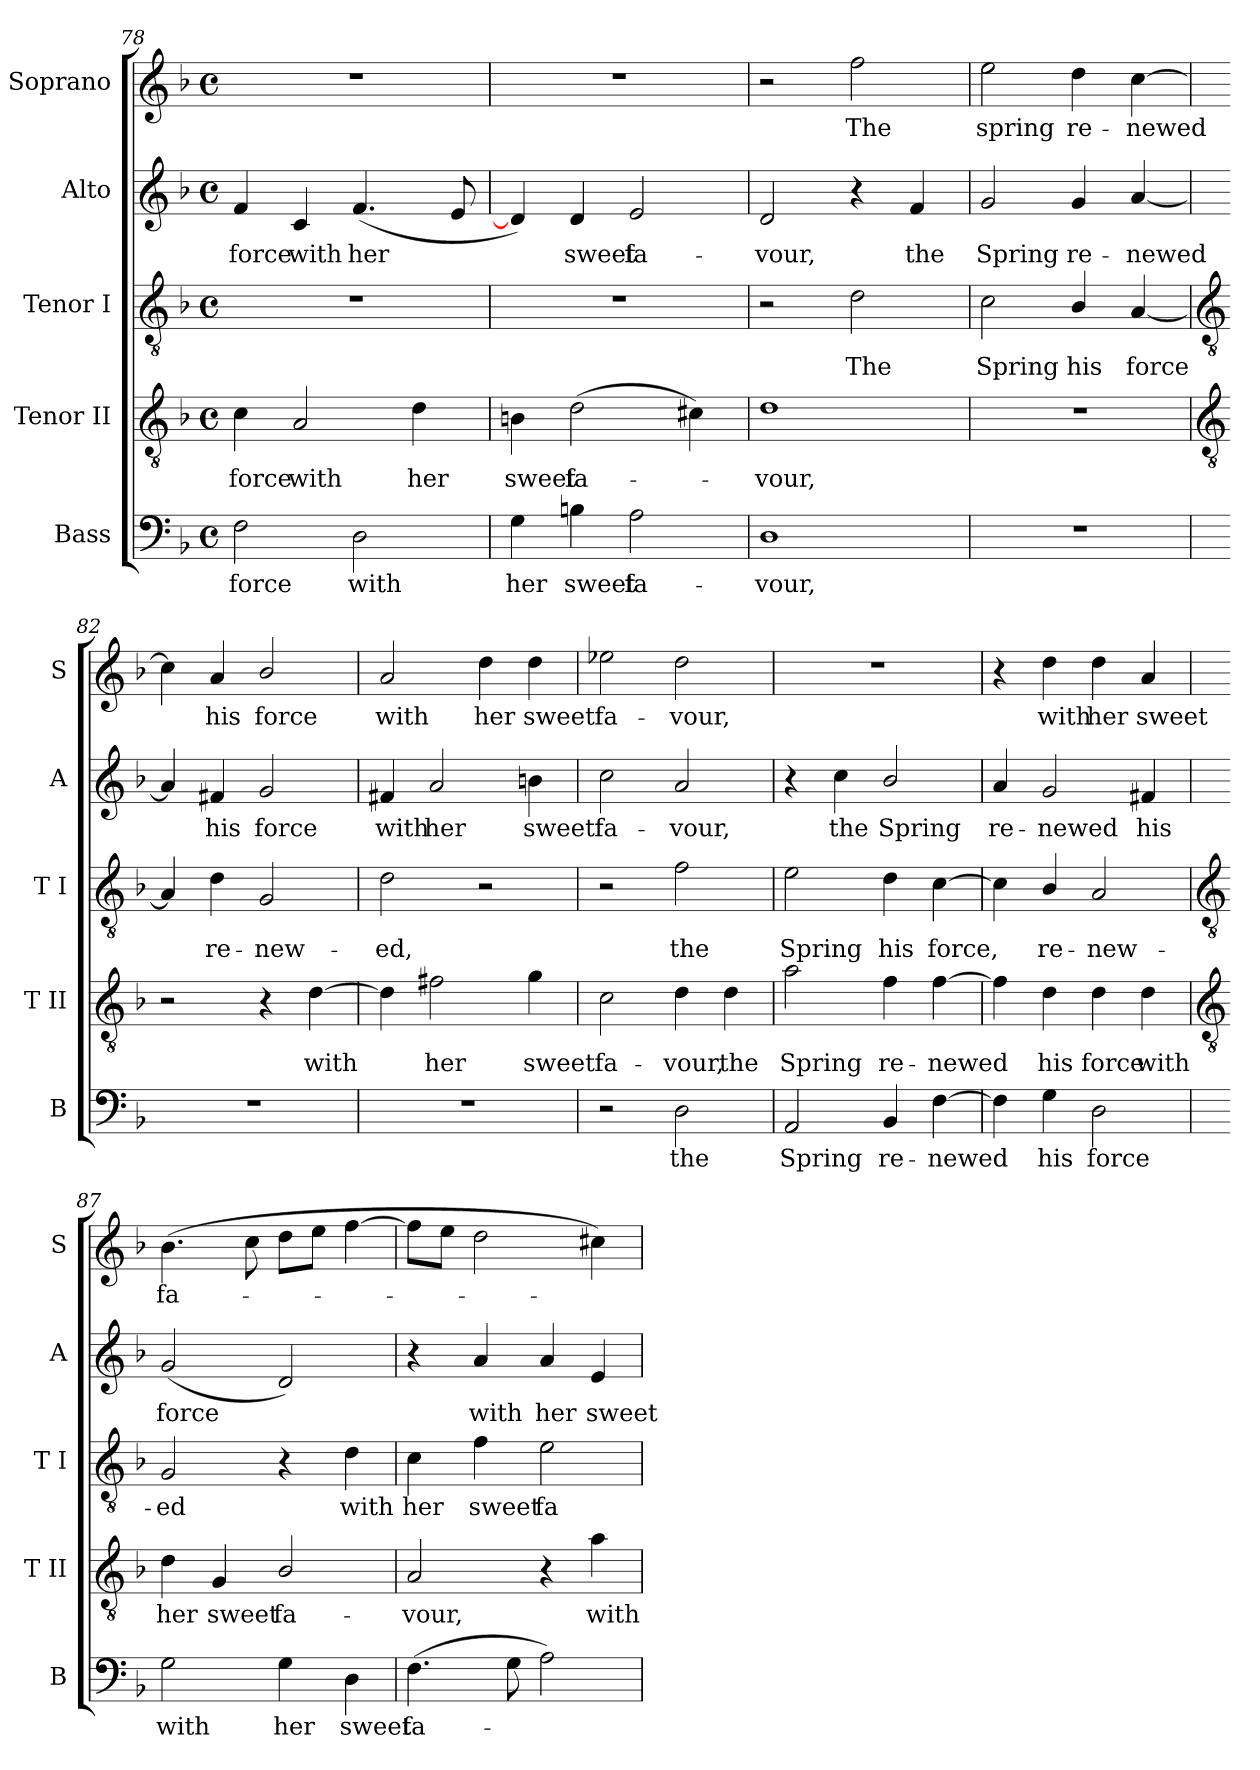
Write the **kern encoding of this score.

**kern	**text	**kern	**text	**kern	**text	**kern	**text	**kern	**text
*part5	*part5	*part4	*part4	*part3	*part3	*part2	*part2	*part1	*part1
*staff5	*staff5	*staff4	*staff4	*staff3	*staff3	*staff2	*staff2	*staff1	*staff1
*I"Bass	*	*I"Tenor II	*	*I"Tenor I	*	*I"Alto	*	*I"Soprano	*
*I'B	*	*I'T II	*	*I'T I	*	*I'A	*	*I'S	*
*clefF4	*	*clefGv2	*	*clefGv2	*	*clefG2	*	*clefG2	*
*k[b-]	*	*k[b-]	*	*k[b-]	*	*k[b-]	*	*k[b-]	*
*F:	*	*F:	*	*F:	*	*F:	*	*F:	*
*M4/4	*	*M4/4	*	*M4/4	*	*M4/4	*	*M4/4	*
*met(c)	*	*met(c)	*	*met(c)	*	*met(c)	*	*met(c)	*
=78	=78	=78	=78	=78	=78	=78	=78	=78	=78
!	!LO:LY:b	!	!LO:LY:b	!	!	!	!LO:LY:b	!	!
2F	force	4c	force	1r	.	4f	force	1r	.
!	!	!	!LO:LY:b	!	!	!	!LO:LY:b	!	!
.	.	2A	with	.	.	4c	with	.	.
!	!LO:LY:b	!	!	!	!	!	!LO:LY:b	!	!
2D	with	.	.	.	.	(<4.f	her	.	.
!	!	!	!LO:LY:b	!	!	!	!	!	!
.	.	4d	her	.	.	.	.	.	.
.	.	.	.	.	.	8e	.	.	.
=79	=79	=79	=79	=79	=79	=79	=79	=79	=79
!	!LO:LY:b	!	!LO:LY:b	!	!	!	!	!	!
4G	her	4Bn	sweet	1r	.	4d])	.	1r	.
!	!LO:LY:b	!	!LO:LY:b	!	!	!	!LO:LY:b	!	!
4Bn	sweet	(>2d	fa-	.	.	4d	sweet	.	.
!	!LO:LY:b	!	!	!	!	!	!LO:LY:b	!	!
2A	fa-	.	.	.	.	2e	fa-	.	.
.	.	4c#X)	.	.	.	.	.	.	.
=80	=80	=80	=80	=80	=80	=80	=80	=80	=80
!	!LO:LY:b	!	!LO:LY:b	!	!	!	!LO:LY:b	!	!
1D	-vour,	1d	vour,	2r	.	2d	-vour,	2r	.
!	!	!	!	!	!LO:LY:b	!	!	!	!LO:LY:b
.	.	.	.	2d	The	4r	.	2ff	The
!	!	!	!	!	!	!	!LO:LY:b	!	!
.	.	.	.	.	.	4f	the	.	.
=81	=81	=81	=81	=81	=81	=81	=81	=81	=81
!	!	!	!	!	!LO:LY:b	!	!LO:LY:b	!	!LO:LY:b
1r	.	1r	.	2c	Spring	2g	Spring	2ee	spring
!	!	!	!	!	!LO:LY:b	!	!LO:LY:b	!	!LO:LY:b
.	.	.	.	4B-/	his	4g	re-	4dd	re-
!	!	!	!	!	!LO:LY:b	!	!LO:LY:b	!	!LO:LY:b
.	.	.	.	[4A	force	[4a	-newed	[4cc	-newed
!!LO:LB:g=z
=82	=82	=82	=82	=82	=82	=82	=82	=82	=82
*	*	*clefGv2	*	*clefGv2	*	*	*	*	*
1r	.	2r	.	4A]	.	4a]	.	4cc]	.
!	!	!	!	!	!LO:LY:b	!	!LO:LY:b	!	!LO:LY:b
.	.	.	.	4d	re-	4f#X	his	4a	his
!	!	!	!	!	!LO:LY:b	!	!LO:LY:b	!	!LO:LY:b
.	.	4r	.	2G	-new-	2g	force	2b-/	force
!	!	!	!LO:LY:b	!	!	!	!	!	!
.	.	[4d	with	.	.	.	.	.	.
=83	=83	=83	=83	=83	=83	=83	=83	=83	=83
!	!	!	!	!	!LO:LY:b	!	!LO:LY:b	!	!LO:LY:b
1r	.	4d]	.	2d	-ed,	4f#X	with	2a	with
!	!	!	!LO:LY:b	!	!	!	!LO:LY:b	!	!
.	.	2f#X	her	.	.	2a	her	.	.
!	!	!	!	!	!	!	!	!	!LO:LY:b
.	.	.	.	2r	.	.	.	4dd	her
!	!	!	!LO:LY:b	!	!	!	!LO:LY:b	!	!LO:LY:b
.	.	4g	sweet	.	.	4bn	sweet	4dd	sweet
=84	=84	=84	=84	=84	=84	=84	=84	=84	=84
!	!	!	!LO:LY:b	!	!	!	!LO:LY:b	!	!LO:LY:b
2r	.	2c	fa-	2r	.	2cc	fa-	2ee-X	fa-
!	!LO:LY:b	!	!LO:LY:b	!	!LO:LY:b	!	!LO:LY:b	!	!LO:LY:b
2D	the	4d	-vour,	2f	the	2a	-vour,	2dd	-vour,
!	!	!	!LO:LY:b	!	!	!	!	!	!
.	.	4d	the	.	.	.	.	.	.
=85	=85	=85	=85	=85	=85	=85	=85	=85	=85
!	!LO:LY:b	!	!LO:LY:b	!	!LO:LY:b	!	!	!	!
2AA	Spring	2a	Spring	2e	Spring	4r	.	1r	.
!	!	!	!	!	!	!	!LO:LY:b	!	!
.	.	.	.	.	.	4cc	the	.	.
!	!LO:LY:b	!	!LO:LY:b	!	!LO:LY:b	!	!LO:LY:b	!	!
4BB-	re-	4f	re-	4d	his	2b-/	Spring	.	.
!	!LO:LY:b	!	!LO:LY:b	!	!LO:LY:b	!	!	!	!
[4F	-newed	[4f	-newed	[4c	force,	.	.	.	.
=86	=86	=86	=86	=86	=86	=86	=86	=86	=86
!	!	!	!	!	!	!	!LO:LY:b	!	!
4F]	.	4f]	.	4c]	.	4a	re-	4r	.
!	!LO:LY:b	!	!LO:LY:b	!	!LO:LY:b	!	!LO:LY:b	!	!LO:LY:b
4G	his	4d	his	4B-/	re-	2g	-newed	4dd	with
!	!LO:LY:b	!	!LO:LY:b	!	!LO:LY:b	!	!	!	!LO:LY:b
2D	force	4d	force	2A	-new-	.	.	4dd	her
!	!	!	!LO:LY:b	!	!	!	!LO:LY:b	!	!LO:LY:b
.	.	4d	with	.	.	4f#X	his	4a	sweet
!!LO:LB:g=z
=87	=87	=87	=87	=87	=87	=87	=87	=87	=87
*	*	*clefGv2	*	*clefGv2	*	*	*	*	*
!	!LO:LY:b	!	!LO:LY:b	!	!LO:LY:b	!	!LO:LY:b	!	!LO:LY:b
2G	with	4d	her	2G	-ed	(<2g	force	(>4.b-	fa-
!	!	!	!LO:LY:b	!	!	!	!	!	!
.	.	4G	sweet	.	.	.	.	.	.
.	.	.	.	.	.	.	.	8cc	.
!	!LO:LY:b	!	!LO:LY:b	!	!	!	!	!	!
4G	her	2B-/	fa-	4r	.	2d)	.	8ddL	.
.	.	.	.	.	.	.	.	8eeJ	.
!	!LO:LY:b	!	!	!	!LO:LY:b	!	!	!	!
4D	sweet	.	.	4d	with	.	.	[4ff	.
=88	=88	=88	=88	=88	=88	=88	=88	=88	=88
!	!LO:LY:b	!	!LO:LY:b	!	!LO:LY:b	!	!	!	!
(>4.F	fa-	2A	-vour,	4c	her	4r	.	8ffL]	.
.	.	.	.	.	.	.	.	8eeJ	.
!	!	!	!	!	!LO:LY:b	!	!LO:LY:b	!	!
.	.	.	.	4f	sweet	4a	with	2dd	.
8G	.	.	.	.	.	.	.	.	.
!	!	!	!	!	!LO:LY:b	!	!LO:LY:b	!	!
2A)	.	4r	.	2e	fa-	4a	her	.	.
!	!	!	!LO:LY:b	!	!	!	!LO:LY:b	!	!
.	.	4a	with	.	.	4e	sweet	4cc#X)	.
=	=	=	=	=	=	=	=	=	=
*-	*-	*-	*-	*-	*-	*-	*-	*-	*-
